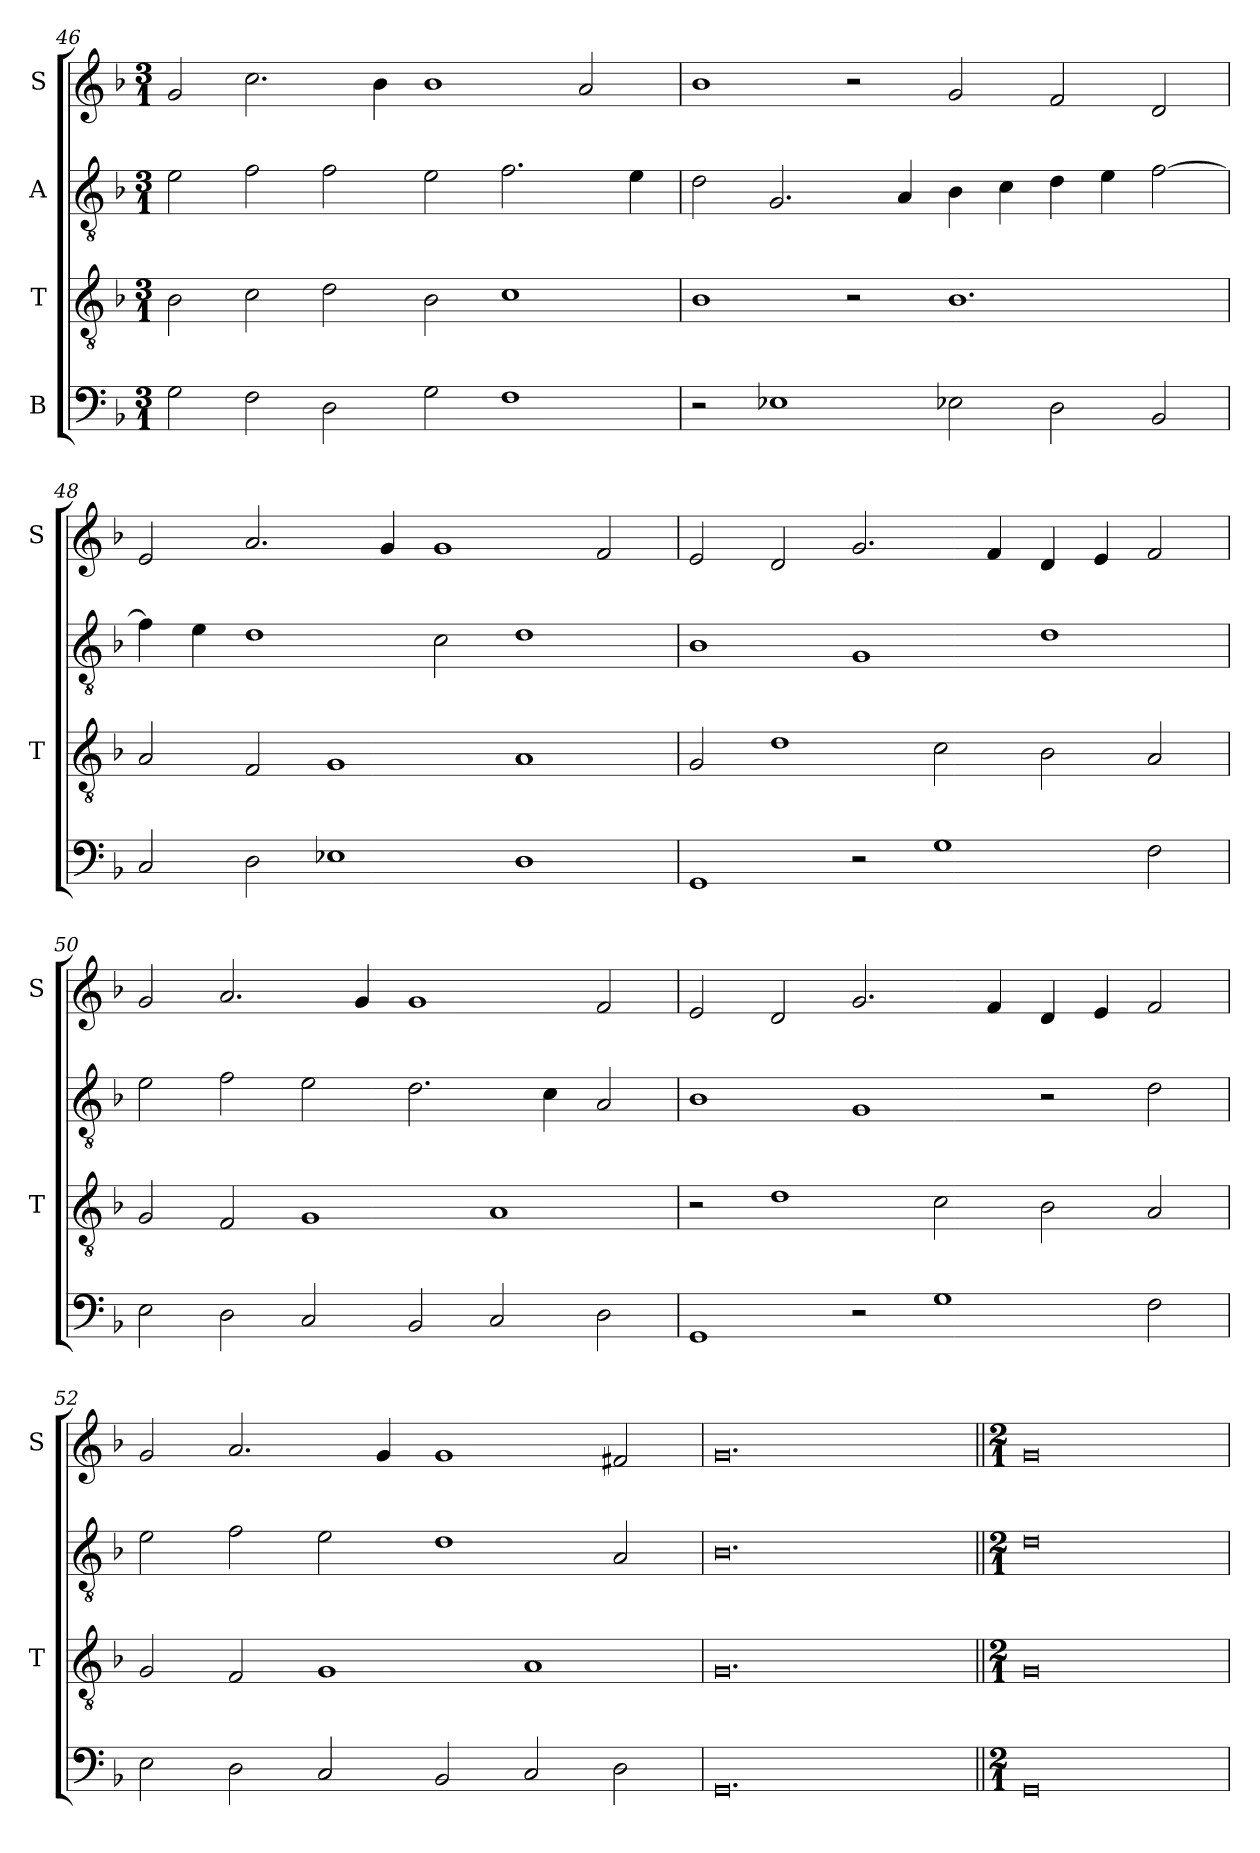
**kern	**kern	**kern	**kern
*part4	*part3	*part2	*part1
*staff4	*staff3	*staff2	*staff1
*I"B	*I"T	*I"A	*I"S
*	*I'T	*	*I'S
*clefF4	*clefGv2	*clefGv2	*clefG2
*k[b-]	*k[b-]	*k[b-]	*k[b-]
*M3/1	*M3/1	*M3/1	*M3/1
=46	=46	=46	=46
2G\	2B-\	2e\	2g/
2F\	2c\	2f\	2.cc\
2D\	2d\	2f\	.
.	.	.	4b-\
2G\	2B-\	2e\	1b-
1F	1c	2.f\	.
.	.	.	2a/
.	.	4e\	.
=47	=47	=47	=47
2r	1B-	2d\	1b-
1E-X	.	2.G/	.
.	2r	.	2r
.	.	4A/	.
2E-X\	1.B-	4B-\	2g/
.	.	4c\	.
2D\	.	4d\	2f/
.	.	4e\	.
2BB-/	.	[2f\	2d/
=48	=48	=48	=48
2C/	2A/	4f\]	2e/
.	.	4e\	.
2D\	2F/	1d	2.a/
1E-X	1G	.	.
.	.	.	4g/
.	.	2c\	1g
1D	1A	1d	.
.	.	.	2f/
=49	=49	=49	=49
1GG	2G/	1B-	2e/
.	1d	.	2d/
2r	.	1G	2.g/
1G	2c\	.	.
.	.	.	4f/
.	2B-\	1d	4d/
.	.	.	4e/
2F\	2A/	.	2f/
=50	=50	=50	=50
2E\	2G/	2e\	2g/
2D\	2F/	2f\	2.a/
2C/	1G	2e\	.
.	.	.	4g/
2BB-/	.	2.d\	1g
2C/	1A	.	.
.	.	4c\	.
2D\	.	2A/	2f/
=51	=51	=51	=51
1GG	2r	1B-	2e/
.	1d	.	2d/
2r	.	1G	2.g/
1G	2c\	.	.
.	.	.	4f/
.	2B-\	2r	4d/
.	.	.	4e/
2F\	2A/	2d\	2f/
=52	=52	=52	=52
2E\	2G/	2e\	2g/
2D\	2F/	2f\	2.a/
2C/	1G	2e\	.
.	.	.	4g/
2BB-/	.	1d	1g
2C/	1A	.	.
2D\	.	2A/	2f#X/
=53	=53	=53	=53
0.GG	0.G	0.B-	0.g
!!LO:LB:g=z
=54||	=54||	=54||	=54||
*M2/1	*M2/1	*M2/1	*M2/1
0GG	0G	0d	0g
=	=	=	=
*-	*-	*-	*-
